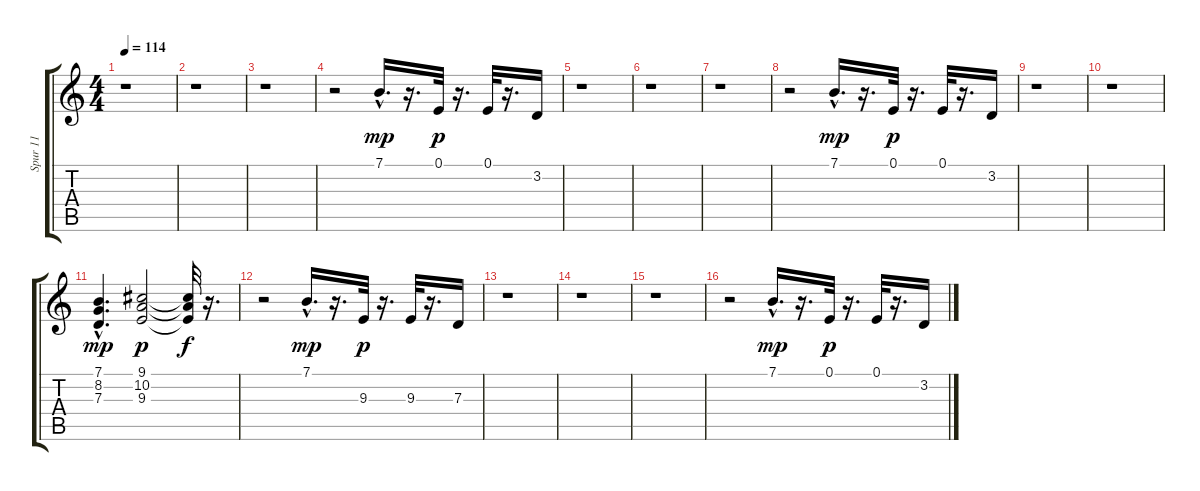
\track ("Spur 11" "Spur 11") {instrument frenchhorn}
\staff {score tabs}
\tuning (E4 B3 G3 D3 A2 E2) {hide}
\ts (4 4)
\tempo 114
\clef g2
\ks c
r.1{dy f} |
r.1 |
r.1 |
r.2 7.1{hac}.16{d dy mp} r.16{d} 0.1.32{dy p} r.16{d} 0.1.32 r.16{d} 3.2.16 |
r.1 |
r.1 |
r.1 |
r.2 7.1{hac}.16{d dy mp} r.16{d} 0.1.32{dy p} r.16{d} 0.1.32 r.16{d} 3.2.16 |
r.1 |
r.1 |
(7.1{hac} 8.2{hac} 7.3).4{d dy mp} (9.1 10.2 9.3).2{dy p} (9.1{t} 10.2{t} 9.3{t}).32{dy f} r.16{d} |
r.2 7.1{hac}.16{d dy mp} r.16{d} 9.3.32{dy p} r.16{d} 9.3.32 r.16{d} 7.3.16 |
r.1 |
r.1 |
r.1 |
r.2 7.1{hac}.16{d dy mp} r.16{d} 0.1.32{dy p} r.16{d} 0.1.32 r.16{d} 3.2.16
